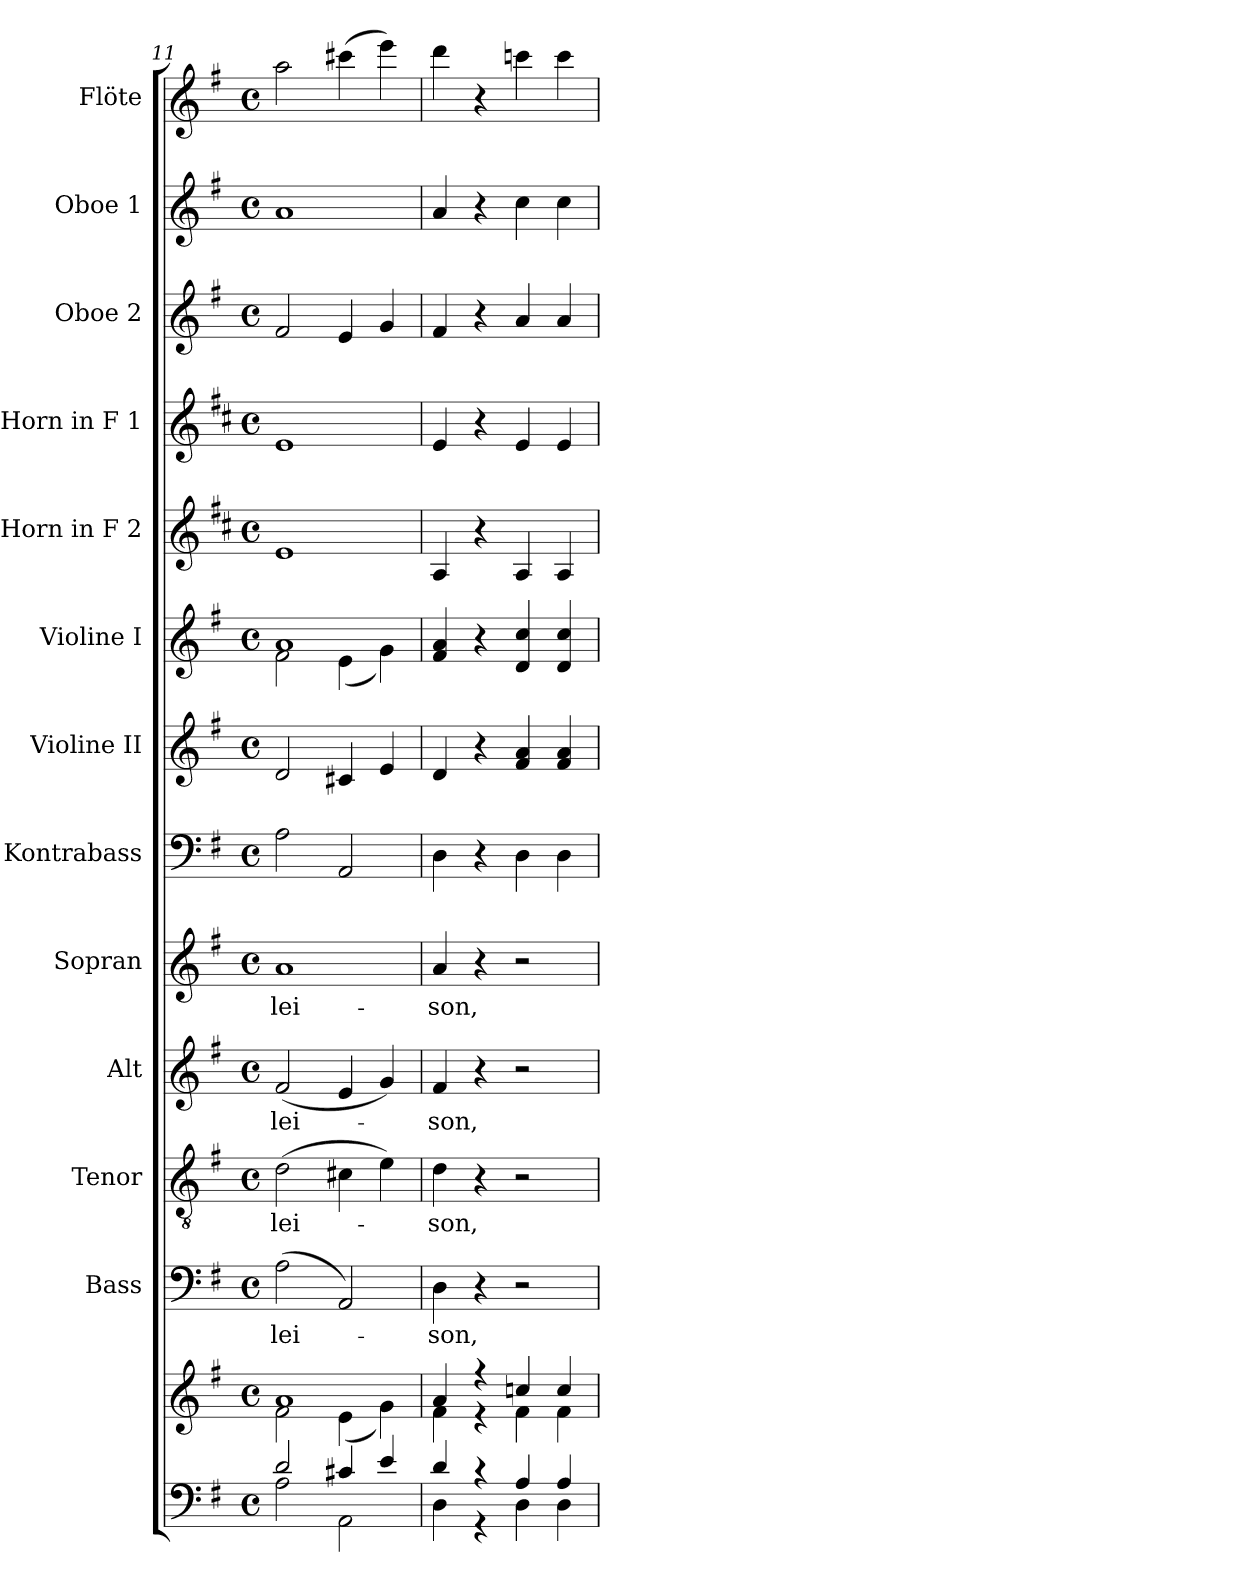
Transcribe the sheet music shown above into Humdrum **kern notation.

**kern	**kern	**kern	**text	**kern	**text	**kern	**text	**kern	**text	**kern	**kern	**kern	**kern	**kern	**kern	**kern	**kern
*part13	*part13	*part12	*part12	*part11	*part11	*part10	*part10	*part9	*part9	*part8	*part7	*part6	*part5	*part4	*part3	*part2	*part1
*staff14	*staff13	*staff12	*staff12	*staff11	*staff11	*staff10	*staff10	*staff9	*staff9	*staff8	*staff7	*staff6	*staff5	*staff4	*staff3	*staff2	*staff1
*	*	*I"Bass	*	*I"Tenor	*	*I"Alt	*	*I"Sopran	*	*I"Kontrabass	*I"Violine II	*I"Violine I	*I"Horn in F 2	*I"Horn in F 1	*I"Oboe 2	*I"Oboe 1	*I"Flöte
*	*	*I'B.	*	*I'T.	*	*I'A.	*	*I'S.	*	*I'Kb.	*I'Vl. II	*I'Vl. I	*	*	*I'Ob. 2	*I'Ob. 1	*I'Fl.
*clefF4	*clefG2	*clefF4	*	*clefGv2	*	*clefG2	*	*clefG2	*	*clefF4	*clefG2	*clefG2	*clefG2	*clefG2	*clefG2	*clefG2	*clefG2
*	*	*	*	*	*	*	*	*	*	*ITrd7c12	*	*	*ITrd4c7	*ITrd4c7	*	*	*
*k[f#]	*k[f#]	*k[f#]	*	*k[f#]	*	*k[f#]	*	*k[f#]	*	*k[f#]	*k[f#]	*k[f#]	*k[f#]	*k[f#]	*k[f#]	*k[f#]	*k[f#]
*G:	*G:	*G:	*	*G:	*	*G:	*	*G:	*	*G:	*G:	*G:	*G:	*G:	*G:	*G:	*G:
*M4/4	*M4/4	*M4/4	*	*M4/4	*	*M4/4	*	*M4/4	*	*M4/4	*M4/4	*M4/4	*M4/4	*M4/4	*M4/4	*M4/4	*M4/4
*met(c)	*met(c)	*met(c)	*	*met(c)	*	*met(c)	*	*met(c)	*	*met(c)	*met(c)	*met(c)	*met(c)	*met(c)	*met(c)	*met(c)	*met(c)
=11	=11	=11	=11	=11	=11	=11	=11	=11	=11	=11	=11	=11	=11	=11	=11	=11	=11
*^	*^	*	*	*	*	*	*	*	*	*	*	*	*	*	*	*	*
!	!	!	!	!	!LO:LY:b	!	!LO:LY:b	!	!LO:LY:b	!	!LO:LY:b	!	!	!	!	!	!	!	!
*	*	*	*	*	*	*	*	*	*	*	*	*	*	*^	*	*	*	*	*
2d/	2A\	1a	2f#\	(>2A\	-lei-	(>2d\	-lei-	(<2f#/	-lei-	1a	-lei-	2AA\	2d/	1a	2f#\	1A	1A	2f#/	1a	2aa\
4c#X/	2AA\	.	(<4e\	2AA/)	.	4c#X\	.	4e/	.	.	.	2AAA/	4c#X/	.	(>4e\	.	.	4e/	.	(>4ccc#X\
4e/	.	.	4g\)	.	.	4e\)	.	4g/)	.	.	.	.	4e/	.	4g\)	.	.	4g/	.	4eee\)
!!LO:PB:g=z
=12	=12	=12	=12	=12	=12	=12	=12	=12	=12	=12	=12	=12	=12	=12	=12	=12	=12	=12	=12	=12
!	!	!	!	!	!LO:LY:b	!	!LO:LY:b	!	!LO:LY:b	!	!LO:LY:b	!	!	!	!	!	!	!	!	!
*	*	*	*	*	*	*	*	*	*	*	*	*	*	*v	*v	*	*	*	*	*
4d/	4D\	4a/	4f#\	4D\	-son,	4d\	-son,	4f#/	-son,	4a/	-son,	4DD\	4d/	4f#/ 4a/	4D/	4A/	4f#/	4a/	4ddd\
4r	4r	4r	4r	4r	.	4r	.	4r	.	4r	.	4r	4r	4r	4r	4r	4r	4r	4r
4A/	4D\	4ccn/	4f#\	2r	.	2r	.	2r	.	2r	.	4DD\	4f#/ 4a/	4d/ 4cc/	4D/	4A/	4a/	4cc\	4cccn\
4A/	4D\	4cc/	4f#\	.	.	.	.	.	.	.	.	4DD\	4f#/ 4a/	4d/ 4cc/	4D/	4A/	4a/	4cc\	4ccc\
*v	*v	*	*	*	*	*	*	*	*	*	*	*	*	*	*	*	*	*	*
*	*v	*v	*	*	*	*	*	*	*	*	*	*	*	*	*	*	*	*
=	=	=	=	=	=	=	=	=	=	=	=	=	=	=	=	=	=
*-	*-	*-	*-	*-	*-	*-	*-	*-	*-	*-	*-	*-	*-	*-	*-	*-	*-
